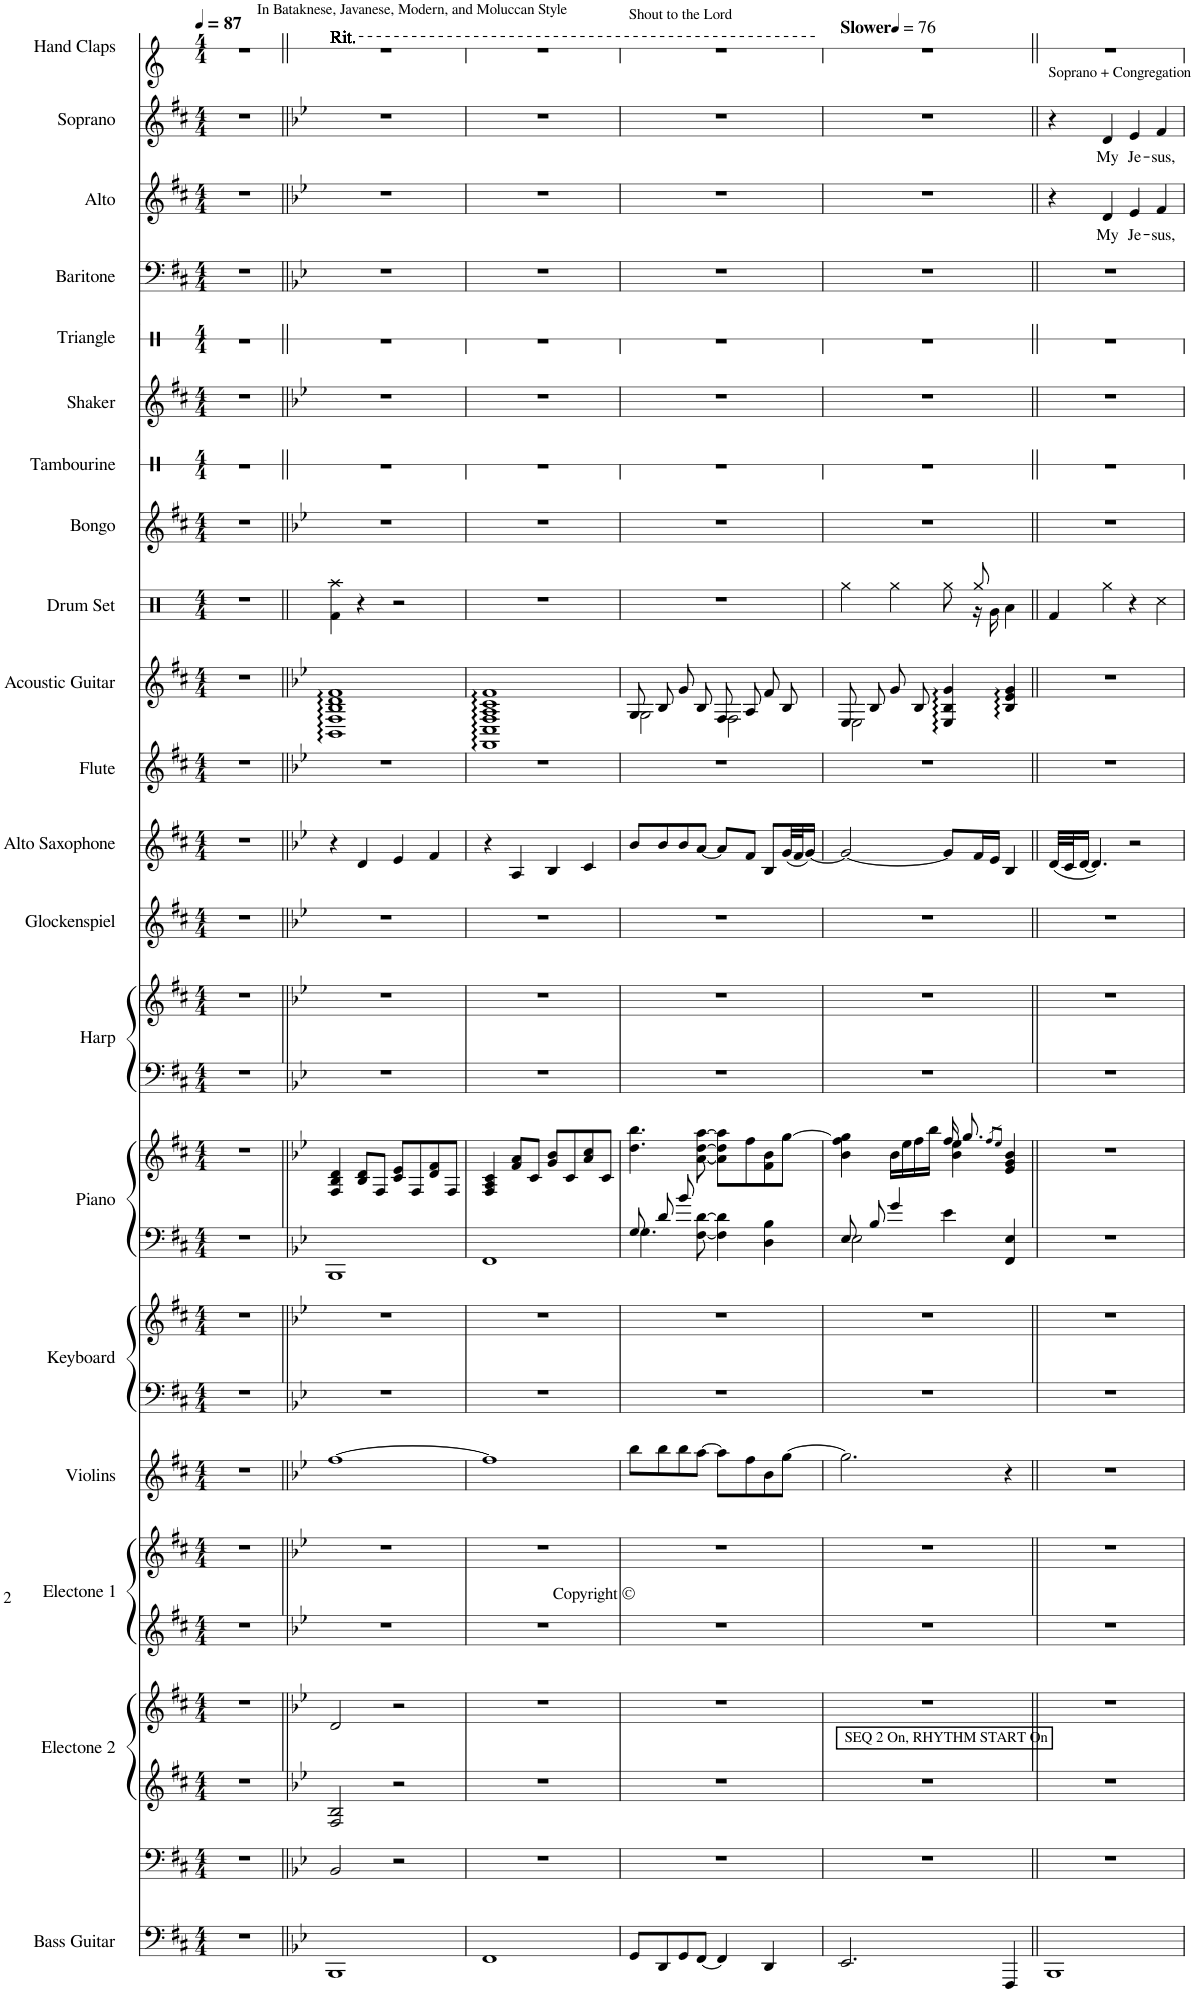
**kern	**kern	**kern	**kern	**kern	**kern	**kern	**kern	**kern	**kern	**kern	**kern	**kern	**kern	**kern	**kern	**kern	**kern	**kern	**kern	**kern	**kern	**kern	**kern	**text	**kern	**text	**kern
*part21	*part20	*part19	*part19	*part18	*part18	*part17	*part16	*part16	*part15	*part15	*part14	*part14	*part13	*part12	*part11	*part10	*part9	*part8	*part7	*part6	*part5	*part4	*part3	*part3	*part2	*part2	*part1
*staff26	*staff25	*staff24	*staff23	*staff22	*staff21	*staff20	*staff19	*staff18	*staff17	*staff16	*staff15	*staff14	*staff13	*staff12	*staff11	*staff10	*staff9	*staff8	*staff7	*staff6	*staff5	*staff4	*staff3	*staff3	*staff2	*staff2	*staff1
*I"Bass Guitar	*I"[Ped. [Organ pedals]]	*I"Electone 2	*	*I"Electone 1	*	*I"Violins	*I"Keyboard	*	*I"Piano	*	*I"Harp	*	*I"Glockenspiel	*I"Alto Saxophone	*I"Flute	*I"Acoustic Guitar	*I"Drum Set	*I"Bongo	*I"Tambourine	*I"Shaker	*I"Triangle	*I"Baritone	*I"Alto	*	*I"Soprano	*	*I"Hand Claps
*I'Bs. Gtr.	*	*I'Elc. 2	*	*I'Elc. 1	*	*I'Vlns.	*I'Kbd.	*	*I'Pno.	*	*I'Hp.	*	*I'Glock.	*I'Alto Sax.	*I'Fl.	*I'A. Gtr.	*I'Dr.	*I'Bgo.	*I'Tamb.	*I'Shk.	*I'Tri.	*I'Bar.	*I'A.	*	*I'S.	*	*I'HC
*	*	*	*	*	*	*	*	*	*	*	*	*	*	*	*	*	*	*	*stria1	*	*stria1	*	*	*	*	*	*stria1
*clefF4	*clefF4	*clefG2	*clefG2	*clefG2	*clefG2	*clefG2	*clefF4	*clefG2	*clefF4	*clefG2	*clefF4	*clefG2	*clefG2	*clefG2	*clefG2	*clefG2	*clefX	*clefG2	*clefX	*clefG2	*clefX	*clefF4	*clefG2	*	*clefG2	*	*clefG2
*	*	*	*	*	*	*	*	*	*	*	*	*	*	*Trd5c9	*	*	*	*	*	*	*	*	*	*	*	*	*
*k[f#c#]	*k[f#c#]	*k[f#c#]	*k[f#c#]	*k[f#c#]	*k[f#c#]	*k[f#c#]	*k[f#c#]	*k[f#c#]	*k[f#c#]	*k[f#c#]	*k[f#c#]	*k[f#c#]	*k[f#c#]	*k[f#c#]	*k[f#c#]	*k[f#c#]	*k[]	*k[f#c#]	*k[]	*k[f#c#]	*k[]	*k[f#c#]	*k[f#c#]	*	*k[f#c#]	*	*k[]
*M4/4	*M4/4	*M4/4	*M4/4	*M4/4	*M4/4	*M4/4	*M4/4	*M4/4	*M4/4	*M4/4	*M4/4	*M4/4	*M4/4	*M4/4	*M4/4	*M4/4	*M4/4	*M4/4	*M4/4	*M4/4	*M4/4	*M4/4	*M4/4	*	*M4/4	*	*M4/4
*MM87	*MM87	*MM87	*MM87	*MM87	*MM87	*MM87	*MM87	*MM87	*MM87	*MM87	*MM87	*MM87	*MM87	*MM87	*MM87	*MM87	*MM87	*MM87	*MM87	*MM87	*MM87	*MM87	*MM87	*	*MM87	*	*MM87
=1	=1	=1	=1	=1	=1	=1	=1	=1	=1	=1	=1	=1	=1	=1	=1	=1	=1	=1	=1	=1	=1	=1	=1	=1	=1	=1	=1
1r	1r	1r	1r	1r	1r	1r	1r	1r	1r	1r	1r	1r	1r	1r	1r	1r	1r	1r	1r	1r	1r	1r	1r	.	1r	.	1r
!	!	!	!	!	!	!	!	!	!	!	!	!	!	!	!	!	!	!	!	!	!	!	!	!	!	!	!LO:TX:a:t=In Bataknese, Javanese, Modern, and Moluccan Style
=2||	=2||	=2||	=2||	=2||	=2||	=2||	=2||	=2||	=2||	=2||	=2||	=2||	=2||	=2||	=2||	=2||	=2||	=2||	=2||	=2||	=2||	=2||	=2||	=2||	=2||	=2||	=2||
*k[b-e-]	*k[b-e-]	*k[b-e-]	*k[b-e-]	*k[b-e-]	*k[b-e-]	*k[b-e-]	*k[b-e-]	*k[b-e-]	*k[b-e-]	*k[b-e-]	*k[b-e-]	*k[b-e-]	*k[b-e-]	*k[b-e-]	*k[b-e-]	*k[b-e-]	*	*k[b-e-]	*	*k[b-e-]	*	*k[b-e-]	*k[b-e-]	*	*k[b-e-]	*	*
!	!	!	!	!	!	!	!	!	!	!	!	!	!	!	!	!	!	!	!	!	!	!	!	!	!	!	!LO:TX:a:t=Rit.
!	!	!	!	!	!	!	!	!	!	!	!	!	!	!	!	!	!	!	!	!	!	!	!	!	!	!	!LO:TX:a:t=Rit.
!	!	!	!	!	!	!	!	!	!	!	!	!	!	!	!	!	!	!	!	!	!	!	!	!	!	!	!LO:TX:a:t=Rit.
!	!	!	!	!	!	!	!	!	!	!	!	!	!	!	!	!	!	!	!	!	!	!	!	!	!	!	!LO:TX:a:t=Rit.
!	!	!	!	!	!	!	!	!	!	!	!	!	!	!	!	!	!	!	!	!	!	!	!	!	!	!	!LO:TX:a:t=Rit.
!	!	!	!	!	!	!	!	!	!	!	!	!	!	!	!	!	!	!	!	!	!	!	!	!	!	!	!LO:TX:a:t=Rit.
!	!	!	!	!	!	!	!	!	!	!	!	!	!	!	!	!	!	!	!	!	!	!	!	!	!	!	!LO:TX:a:t=Rit.
!	!	!	!	!	!	!	!	!	!	!	!	!	!	!	!	!	!	!	!	!	!	!	!	!	!	!	!LO:TX:a:t=Rit.
1BBB-	2BB-/	2F/ 2B-/	2d/	1r	1r	[1ff	1r	1r	1BBB-	4F/ 4B-/ 4d/	1r	1r	1r	4r	1r	1BB-:: 1F:: 1B-:: 1d:: 1f::	4f\ 4aa\	1r	1r	1r	1r	1r	1r	.	1r	.	1r
.	.	.	.	.	.	.	.	.	.	8B-/ 8d/L	.	.	.	4d/	.	.	4r	.	.	.	.	.	.	.	.	.	.
.	.	.	.	.	.	.	.	.	.	8F/J	.	.	.	.	.	.	.	.	.	.	.	.	.	.	.	.	.
.	2r	2r	2r	.	.	.	.	.	.	8c/ 8e-/L	.	.	.	4e-/	.	.	2r	.	.	.	.	.	.	.	.	.	.
.	.	.	.	.	.	.	.	.	.	8F/	.	.	.	.	.	.	.	.	.	.	.	.	.	.	.	.	.
.	.	.	.	.	.	.	.	.	.	8d/ 8f/	.	.	.	4f/	.	.	.	.	.	.	.	.	.	.	.	.	.
.	.	.	.	.	.	.	.	.	.	8F/J	.	.	.	.	.	.	.	.	.	.	.	.	.	.	.	.	.
=3	=3	=3	=3	=3	=3	=3	=3	=3	=3	=3	=3	=3	=3	=3	=3	=3	=3	=3	=3	=3	=3	=3	=3	=3	=3	=3	=3
1FF	1r	1r	1r	1r	1r	1ff]	1r	1r	1FF	4F/ 4A/ 4c/	1r	1r	1r	4r	1r	1FF:: 1C:: 1F:: 1A:: 1c:: 1f::	1r	1r	1r	1r	1r	1r	1r	.	1r	.	1r
.	.	.	.	.	.	.	.	.	.	8f/ 8a/L	.	.	.	4A/	.	.	.	.	.	.	.	.	.	.	.	.	.
.	.	.	.	.	.	.	.	.	.	8c/J	.	.	.	.	.	.	.	.	.	.	.	.	.	.	.	.	.
.	.	.	.	.	.	.	.	.	.	8g/ 8b-/L	.	.	.	4B-/	.	.	.	.	.	.	.	.	.	.	.	.	.
.	.	.	.	.	.	.	.	.	.	8c/	.	.	.	.	.	.	.	.	.	.	.	.	.	.	.	.	.
.	.	.	.	.	.	.	.	.	.	8a/ 8cc/	.	.	.	4c/	.	.	.	.	.	.	.	.	.	.	.	.	.
.	.	.	.	.	.	.	.	.	.	8c/J	.	.	.	.	.	.	.	.	.	.	.	.	.	.	.	.	.
=4	=4	=4	=4	=4	=4	=4	=4	=4	=4	=4	=4	=4	=4	=4	=4	=4	=4	=4	=4	=4	=4	=4	=4	=4	=4	=4	=4
*	*	*	*	*	*	*	*	*	*^	*	*	*	*	*	*	*^	*	*	*	*	*	*	*	*	*	*	*
!	!	!	!	!	!	!	!	!	!	!	!	!	!	!	!	!	!	!	!	!	!	!	!	!	!	!	!	!	!LO:TX:a:t=Shout to the Lord
8GG/L	1r	1r	1r	1r	1r	8bb-\L	1r	1r	8G/L	4.G\	4.dd\ 4.bb-\	1r	1r	1r	8b-/L	1r	8G/L	2G\	1r	1r	1r	1r	1r	1r	1r	.	1r	.	1r
8DD/	.	.	.	.	.	8bb-\	.	.	8d/J	.	.	.	.	.	8b-/	.	8B-/J	.	.	.	.	.	.	.	.	.	.	.	.
8GG/	.	.	.	.	.	8bb-\	.	.	8b-\L	.	.	.	.	.	8b-/	.	8g/L	.	.	.	.	.	.	.	.	.	.	.	.
[8FF/J	.	.	.	.	.	[8aa\J	.	.	[8F\ [8d\J	8ryy	[8a\ [8dd\ [8aa\	.	.	.	[8a/J	.	8B-/J	.	.	.	.	.	.	.	.	.	.	.	.
4FF/]	.	.	.	.	.	8aa\L]	.	.	4F\] 4d\]	2ryy	8a\] 8dd\] 8aa\]L	.	.	.	8a/L]	.	8F/L	2F\	.	.	.	.	.	.	.	.	.	.	.
.	.	.	.	.	.	8ff\	.	.	.	.	8ff\	.	.	.	8f/J	.	8A/J	.	.	.	.	.	.	.	.	.	.	.	.
4DD/	.	.	.	.	.	8b-\	.	.	4D\ 4B-\	.	8f\ 8b-\	.	.	.	8B-/L	.	8f/L	.	.	.	.	.	.	.	.	.	.	.	.
.	.	.	.	.	.	[8gg\J	.	.	.	.	[8gg\J	.	.	.	(32g/LL	.	8B-/J	.	.	.	.	.	.	.	.	.	.	.	.
.	.	.	.	.	.	.	.	.	.	.	.	.	.	.	32f/J	.	.	.	.	.	.	.	.	.	.	.	.	.	.
.	.	.	.	.	.	.	.	.	.	.	.	.	.	.	[16g/JJ)	.	.	.	.	.	.	.	.	.	.	.	.	.	.
=5	=5	=5	=5	=5	=5	=5	=5	=5	=5	=5	=5	=5	=5	=5	=5	=5	=5	=5	=5	=5	=5	=5	=5	=5	=5	=5	=5	=5	=5
*	*	*	*	*	*	*	*	*	*	*	*	*	*	*	*	*	*	*	*	*	*	*	*	*	*	*	*	*	*MM76
*	*	*	*	*	*	*	*	*	*	*	*^	*	*	*	*	*	*	*	*^	*	*	*	*	*	*	*	*	*	*
!	!	!	!	!	!	!	!	!	!	!	!	!	!	!	!	!	!	!	!	!	!	!	!	!	!	!	!	!	!	!	!LO:TX:a:B:t=Slower
!	!	!LO:TX:a:t=SEQ 2 On, RHYTHM START On	!	!	!	!	!	!	!	!	!	!	!	!	!	!	!	!	!	!	!	!	!	!	!	!	!	!	!	!	!
2.EE-/	1r	1r	1r	1r	1r	2.gg\]	1r	1r	8E-/L	2E-\	4b-\ 4ff\ 4gg\]	2ryy	1r	1r	1r	2g/_	1r	8E-/L	2E-\	4gg\	2ryy	1r	1r	1r	1r	1r	1r	.	1r	.	1r
.	.	.	.	.	.	.	.	.	8B-/J	.	.	.	.	.	.	.	.	8B-/J	.	.	.	.	.	.	.	.	.	.	.	.	.
.	.	.	.	.	.	.	.	.	4g/	.	16b-\LL	.	.	.	.	.	.	8g/L	.	4gg\	.	.	.	.	.	.	.	.	.	.	.
.	.	.	.	.	.	.	.	.	.	.	16ee-\	.	.	.	.	.	.	.	.	.	.	.	.	.	.	.	.	.	.	.	.
.	.	.	.	.	.	.	.	.	.	.	16ff\	.	.	.	.	.	.	8B-/J	.	.	.	.	.	.	.	.	.	.	.	.	.
.	.	.	.	.	.	.	.	.	.	.	16bb-\JJ	.	.	.	.	.	.	.	.	.	.	.	.	.	.	.	.	.	.	.	.
.	.	.	.	.	.	.	.	.	4e-\	2ryy	16ff/	4b-\ 4ee-\	.	.	.	8g/L]	.	4E-/:: 4B-/:: 4g/::	2ryy	8gg\L	8ryy	.	.	.	.	.	.	.	.	.	.
.	.	.	.	.	.	.	.	.	.	.	8.gg/	.	.	.	.	.	.	.	.	.	.	.	.	.	.	.	.	.	.	.	.
.	.	.	.	.	.	.	.	.	.	.	.	.	.	.	.	16f/L	.	.	.	8gg\J	16r	.	.	.	.	.	.	.	.	.	.
.	.	.	.	.	.	.	.	.	.	.	.	.	.	.	.	16e-/JJ	.	.	.	.	16g\	.	.	.	.	.	.	.	.	.	.
.	.	.	.	.	.	.	.	.	.	.	8qff/L	.	.	.	.	.	.	.	.	.	.	.	.	.	.	.	.	.	.	.	.
.	.	.	.	.	.	.	.	.	.	.	8qee-/J	.	.	.	.	.	.	.	.	.	.	.	.	.	.	.	.	.	.	.	.
4FFF/	.	.	.	.	.	4r	.	.	4FF/ 4E-/	.	4e-/ 4g/ 4b-/	4ryy	.	.	.	4B-/	.	4B-/:: 4e-/:: 4g/::	.	4ryy	4a\	.	.	.	.	.	.	.	.	.	.
*	*	*	*	*	*	*	*	*	*v	*v	*	*	*	*	*	*	*	*v	*v	*	*	*	*	*	*	*	*	*	*	*	*
=6||	=6||	=6||	=6||	=6||	=6||	=6||	=6||	=6||	=6||	=6||	=6||	=6||	=6||	=6||	=6||	=6||	=6||	=6||	=6||	=6||	=6||	=6||	=6||	=6||	=6||	=6||	=6||	=6||	=6||
!	!	!	!	!	!	!	!	!	!	!	!	!	!	!	!	!	!	!	!	!	!	!	!	!	!	!	!LO:TX:a:t=Soprano + Congregation	!	!
*	*	*	*	*	*	*	*	*	*	*v	*v	*	*	*	*	*	*	*v	*v	*	*	*	*	*	*	*	*	*	*
1BBB-	1r	1r	1r	1r	1r	1r	1r	1r	1r	1r	1r	1r	1r	(32d/LLL	1r	1r	4f/	1r	1r	1r	1r	1r	4r	.	4r	.	1r
.	.	.	.	.	.	.	.	.	.	.	.	.	.	32c/J	.	.	.	.	.	.	.	.	.	.	.	.	.
.	.	.	.	.	.	.	.	.	.	.	.	.	.	[16d/JJ	.	.	.	.	.	.	.	.	.	.	.	.	.
.	.	.	.	.	.	.	.	.	.	.	.	.	.	4.d/])	.	.	.	.	.	.	.	.	.	.	.	.	.
!	!	!	!	!	!	!	!	!	!	!	!	!	!	!	!	!	!	!	!	!	!	!	!	!LO:LY:b	!	!LO:LY:b	!
.	.	.	.	.	.	.	.	.	.	.	.	.	.	.	.	.	4gg\	.	.	.	.	.	4d/	My	4d/	My	.
!	!	!	!	!	!	!	!	!	!	!	!	!	!	!	!	!	!	!	!	!	!	!	!	!LO:LY:b	!	!LO:LY:b	!
.	.	.	.	.	.	.	.	.	.	.	.	.	.	2r	.	.	4r	.	.	.	.	.	4e-/	Je-	4e-/	Je-	.
!	!	!	!	!	!	!	!	!	!	!	!	!	!	!	!	!	!	!	!	!	!	!	!	!LO:LY:b	!	!LO:LY:b	!
.	.	.	.	.	.	.	.	.	.	.	.	.	.	.	.	.	4cc\	.	.	.	.	.	4f/	-sus,	4f/	-sus,	.
=	=	=	=	=	=	=	=	=	=	=	=	=	=	=	=	=	=	=	=	=	=	=	=	=	=	=	=
*-	*-	*-	*-	*-	*-	*-	*-	*-	*-	*-	*-	*-	*-	*-	*-	*-	*-	*-	*-	*-	*-	*-	*-	*-	*-	*-	*-
